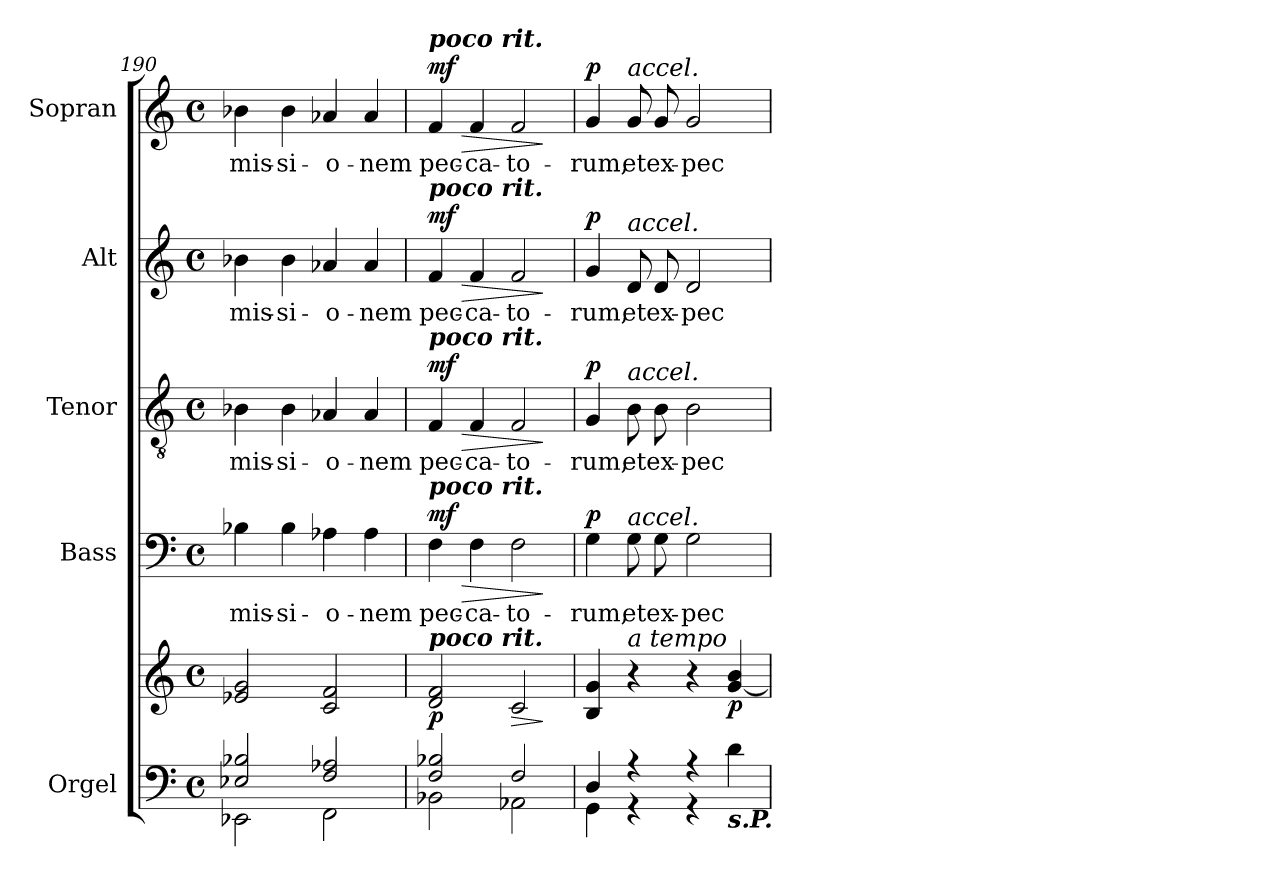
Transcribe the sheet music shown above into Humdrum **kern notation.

**kern	**kern	**dynam	**kern	**text	**dynam	**kern	**text	**dynam	**kern	**text	**dynam	**kern	**text	**dynam
*part5	*part5	*part5	*part4	*part4	*part4	*part3	*part3	*part3	*part2	*part2	*part2	*part1	*part1	*part1
*staff6	*staff5	*staff5/6	*staff4	*staff4	*staff4	*staff3	*staff3	*staff3	*staff2	*staff2	*staff2	*staff1	*staff1	*staff1
*I"Orgel	*	*	*I"Bass	*	*	*I"Tenor	*	*	*I"Alt	*	*	*I"Sopran	*	*
*I'Org.	*	*	*I'B.	*	*	*I'T.	*	*	*I'A.	*	*	*I'S.	*	*
*clefF4	*clefG2	*	*clefF4	*	*	*clefGv2	*	*	*clefG2	*	*	*clefG2	*	*
*k[]	*k[]	*	*k[]	*	*	*k[]	*	*	*k[]	*	*	*k[]	*	*
*C:	*C:	*	*C:	*	*	*C:	*	*	*C:	*	*	*C:	*	*
*M4/4	*M4/4	*	*M4/4	*	*	*M4/4	*	*	*M4/4	*	*	*M4/4	*	*
*met(c)	*met(c)	*	*met(c)	*	*	*met(c)	*	*	*met(c)	*	*	*met(c)	*	*
=190	=190	=190	=190	=190	=190	=190	=190	=190	=190	=190	=190	=190	=190	=190
*^	*	*	*	*	*	*	*	*	*	*	*	*	*	*
!	!	!	!	!	!LO:LY:b	!	!	!LO:LY:b	!	!	!LO:LY:b	!	!	!LO:LY:b	!
2E-X/ 2B-X/	2EE-X\	2e-X/ 2g/	.	4B-X\	-mis-	.	4B-X\	-mis-	.	4b-X\	-mis-	.	4b-X\	-mis-	.
!	!	!	!	!	!LO:LY:b	!	!	!LO:LY:b	!	!	!LO:LY:b	!	!	!LO:LY:b	!
.	.	.	.	4B-\	-si-	.	4B-\	-si-	.	4b-\	-si-	.	4b-\	-si-	.
!	!	!	!	!	!LO:LY:b	!	!	!LO:LY:b	!	!	!LO:LY:b	!	!	!LO:LY:b	!
2F/ 2A-X/	2FF\	2c/ 2f/	.	4A-X\	-o-	.	4A-X/	-o-	.	4a-X/	-o-	.	4a-X/	-o-	.
!	!	!	!	!	!LO:LY:b	!	!	!LO:LY:b	!	!	!LO:LY:b	!	!	!LO:LY:b	!
.	.	.	.	4A-\	-nem	.	4A-/	-nem	.	4a-/	-nem	.	4a-/	-nem	.
!!LO:PB:g=z
=191	=191	=191	=191	=191	=191	=191	=191	=191	=191	=191	=191	=191	=191	=191	=191
!	!	!	!	!	!	!	!	!	!	!	!	!	!LO:TX:a:Bi:t=poco rit.	!	!
!	!	!	!	!	!	!	!	!	!	!LO:TX:a:Bi:t=poco rit.	!	!	!	!	!
!	!	!	!	!	!	!	!LO:TX:a:Bi:t=poco rit.	!	!	!	!	!	!	!	!
!	!	!	!	!LO:TX:a:Bi:t=poco rit.	!	!	!	!	!	!	!	!	!	!	!
!	!	!LO:TX:a:Bi:t=poco rit.	!	!	!	!	!	!	!	!	!	!	!	!	!
!	!	!	!LO:DY:b	!	!LO:LY:b	!LO:HP:b	!	!LO:LY:b	!LO:HP:b	!	!LO:LY:b	!LO:HP:b	!	!LO:LY:b	!LO:HP:b
!	!	!	!	!	!	!LO:DY:n=1:a	!	!	!LO:DY:n=1:a	!	!	!LO:DY:n=1:a	!	!	!LO:DY:n=1:a
2F/ 2B-X/	2BB-X\	2d/ 2f/	p	4F\	pec-	> mf	4F/	pec-	> mf	4f/	pec-	> mf	4f/	pec-	> mf
!	!	!	!	!	!LO:LY:b	!	!	!LO:LY:b	!	!	!LO:LY:b	!	!	!LO:LY:b	!
.	.	.	.	4F\	-ca-	.	4F/	-ca-	.	4f/	-ca-	.	4f/	-ca-	.
!	!	!	!LO:HP:b	!	!LO:LY:b	!	!	!LO:LY:b	!	!	!LO:LY:b	!	!	!LO:LY:b	!
2F/	2AA-X\	2c/	>	2F\	-to-	.	2F/	-to-	.	2f/	-to-	.	2f/	-to-	.
*v	*v	*	*	*	*	*	*	*	*	*	*	*	*	*	*
.	.	]	.	.	]	.	.	]	.	.	]	.	.	]
=192	=192	=192	=192	=192	=192	=192	=192	=192	=192	=192	=192	=192	=192	=192
*^	*	*	*	*	*	*	*	*	*	*	*	*	*	*
!	!	!	!	!	!LO:LY:b	!LO:DY:a	!	!LO:LY:b	!LO:DY:a	!	!LO:LY:b	!LO:DY:a	!	!LO:LY:b	!LO:DY:a
4D/	4GG\	4B/ 4g/	.	4G\	-rum,	p	4G/	-rum,	p	4g/	-rum,	p	4g/	-rum,	p
!	!	!	!	!	!	!	!	!	!	!	!	!	!LO:TX:a:i:t=accel.	!	!
!	!	!	!	!	!	!	!	!	!	!LO:TX:a:i:t=accel.	!	!	!	!	!
!	!	!	!	!	!	!	!LO:TX:a:i:t=accel.	!	!	!	!	!	!	!	!
!	!	!	!	!LO:TX:a:i:t=accel.	!	!	!	!	!	!	!	!	!	!	!
!	!	!LO:TX:a:i:t=a tempo	!	!	!	!	!	!	!	!	!	!	!	!	!
!	!	!	!	!	!LO:LY:b	!	!	!LO:LY:b	!	!	!LO:LY:b	!	!	!LO:LY:b	!
4r	4r	4r	.	8G\	et	.	8B\	et	.	8d/	et	.	8g/	et	.
!	!	!	!	!	!LO:LY:b	!	!	!LO:LY:b	!	!	!LO:LY:b	!	!	!LO:LY:b	!
.	.	.	.	8G\	ex-	.	8B\	ex-	.	8d/	ex-	.	8g/	ex-	.
!	!	!	!	!	!LO:LY:b	!	!	!LO:LY:b	!	!	!LO:LY:b	!	!	!LO:LY:b	!
4r	4r	4r	.	2G\	-pec-	.	2B\	-pec-	.	2d/	-pec-	.	2g/	-pec-	.
!LO:TX:b:Bi:t=s.P.	!	!	!	!	!	!	!	!	!	!	!	!	!	!	!
!	!	!	!LO:DY:b	!	!	!	!	!	!	!	!	!	!	!	!
4ryy	4d\	[4g/ 4b/	p	.	.	.	.	.	.	.	.	.	.	.	.
*v	*v	*	*	*	*	*	*	*	*	*	*	*	*	*	*
=	=	=	=	=	=	=	=	=	=	=	=	=	=	=
*-	*-	*-	*-	*-	*-	*-	*-	*-	*-	*-	*-	*-	*-	*-
